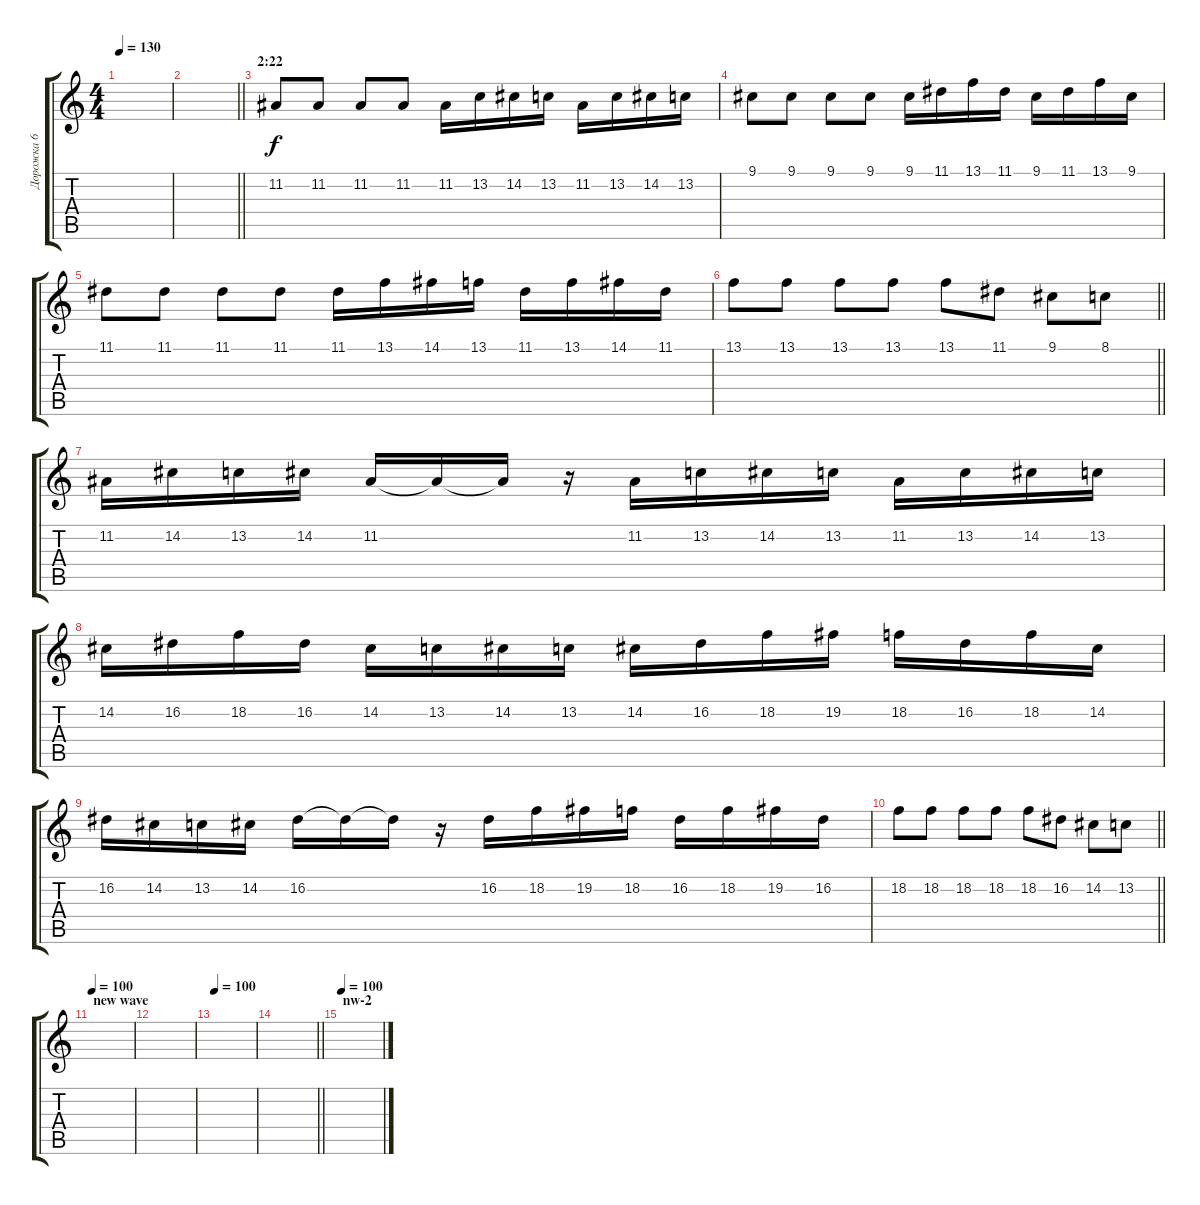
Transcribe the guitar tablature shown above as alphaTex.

\track ("Дорожка 6" "Дорожка 6") {instrument harpsichord}
\staff {score tabs}
\tuning (E4 B3 G3 D3 A2 E2) {hide}
\ts (4 4)
\tempo 130
\clef g2
\ks c
|
\barLineRight lightlight
|
\section ("" "2:22")
11.2.8{volume 14} 11.2.8 11.2.8 11.2.8 11.2.16 13.2.16 14.2.16 13.2.16 11.2.16 13.2.16 14.2.16 13.2.16 |
9.1.8 9.1.8 9.1.8 9.1.8 9.1.16 11.1.16 13.1.16 11.1.16 9.1.16 11.1.16 13.1.16 9.1.16 |
11.1.8 11.1.8 11.1.8 11.1.8 11.1.16 13.1.16 14.1.16 13.1.16 11.1.16 13.1.16 14.1.16 11.1.16 |
\barLineRight lightlight
13.1.8 13.1.8 13.1.8 13.1.8 13.1.8 11.1.8 9.1.8 8.1.8 |
11.2.16 14.2.16 13.2.16 14.2.16 11.2.16 11.2{t}.16 11.2{t}.16 r.16 11.2.16 13.2.16 14.2.16 13.2.16 11.2.16 13.2.16 14.2.16 13.2.16 |
14.2.16 16.2.16 18.2.16 16.2.16 14.2.16 13.2.16 14.2.16 13.2.16 14.2.16 16.2.16 18.2.16 19.2.16 18.2.16 16.2.16 18.2.16 14.2.16 |
16.2.16 14.2.16 13.2.16 14.2.16 16.2.16 16.2{t}.16 16.2{t}.16 r.16 16.2.16 18.2.16 19.2.16 18.2.16 16.2.16 18.2.16 19.2.16 16.2.16 |
\barLineRight lightlight
18.2.8 18.2.8 18.2.8 18.2.8 18.2.8 16.2.8 14.2.8 13.2.8 |
\section ("" "new wave")
\tempo 100
|
|
\tempo 100
|
\barLineRight lightlight
|
\section ("" "nw-2")
\tempo 100
